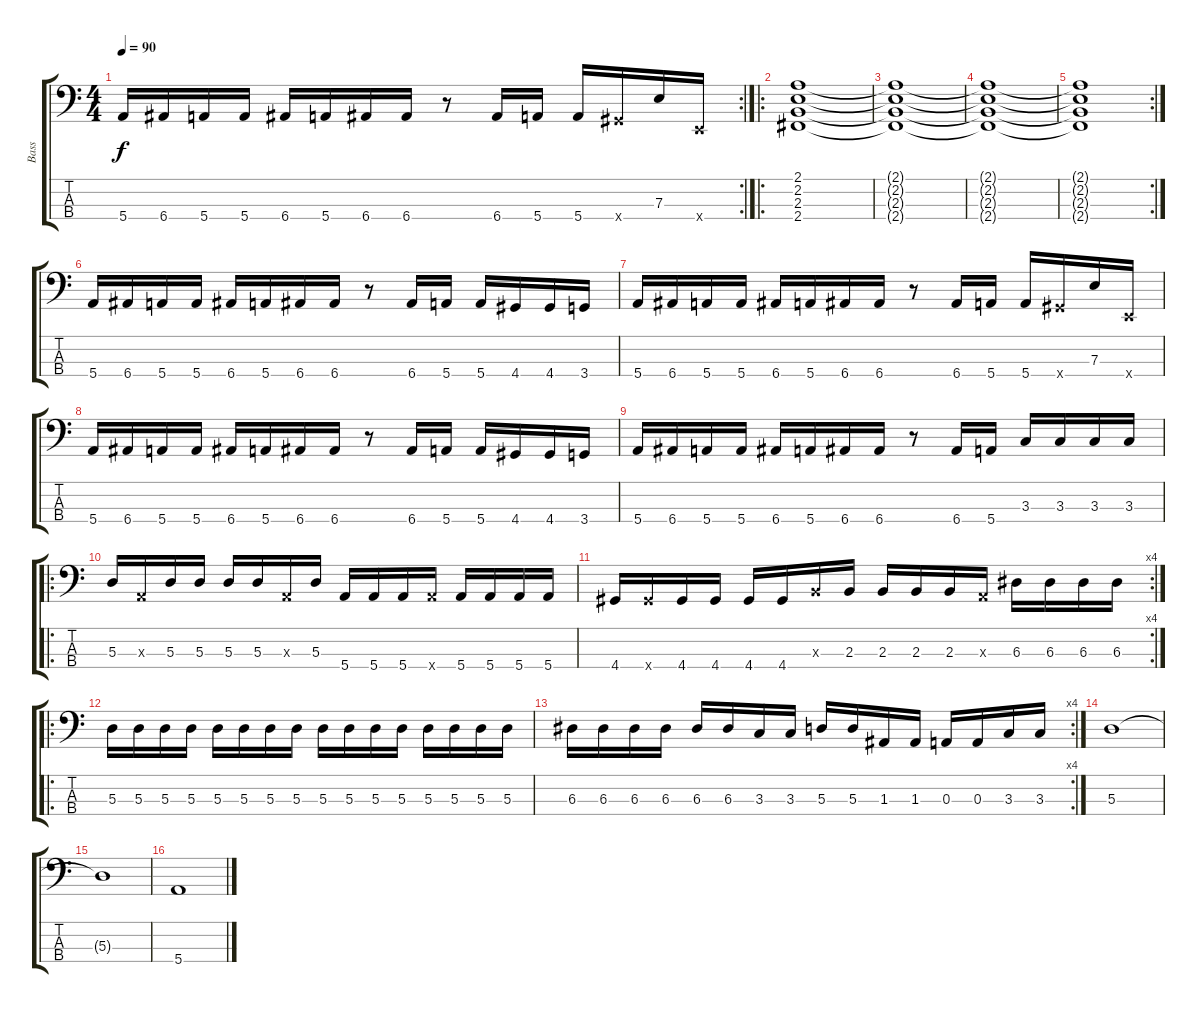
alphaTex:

\track ("Bass" "Bass") {instrument electricbasspick}
\staff {score tabs}
\tuning (G2 D2 A1 E1) {hide}
\rc 2
\ts (4 4)
\tempo 90
\clef f4
\ks c
5.4.16{dy f} 6.4.16 5.4.16 5.4.16 6.4.16 5.4.16 6.4.16 6.4.16 r.8 6.4.16 5.4.16 5.4.16 4.4{x}.16 7.3.16 0.4{x}.16 |
\ro
(2.1 2.2 2.3 2.4).1{volume 16 instrument pad2warm} |
(2.1{t} 2.2{t} 2.3{t} 2.4{t}).1 |
(2.1{t} 2.2{t} 2.3{t} 2.4{t}).1 |
\rc 2
(2.1{t} 2.2{t} 2.3{t} 2.4{t}).1 |
5.4.16{volume 16 instrument electricbasspick} 6.4.16 5.4.16 5.4.16 6.4.16 5.4.16 6.4.16 6.4.16 r.8 6.4.16 5.4.16 5.4.16 4.4.16 4.4.16 3.4.16 |
5.4.16 6.4.16 5.4.16 5.4.16 6.4.16 5.4.16 6.4.16 6.4.16 r.8 6.4.16 5.4.16 5.4.16 4.4{x}.16 7.3.16 0.4{x}.16 |
5.4.16{volume 16 instrument electricbasspick} 6.4.16 5.4.16 5.4.16 6.4.16 5.4.16 6.4.16 6.4.16 r.8 6.4.16 5.4.16 5.4.16 4.4.16 4.4.16 3.4.16 |
5.4.16 6.4.16 5.4.16 5.4.16 6.4.16 5.4.16 6.4.16 6.4.16 r.8 6.4.16 5.4.16 3.3.16 3.3.16 3.3.16 3.3.16 |
\ro
5.3.16 0.3{x}.16 5.3.16 5.3.16 5.3.16 5.3.16 0.3{x}.16 5.3.16 5.4.16 5.4.16 5.4.16 5.4{x}.16 5.4.16 5.4.16 5.4.16 5.4.16 |
\rc 4
4.4.16 4.4{x}.16 4.4.16 4.4.16 4.4.16 4.4.16 2.3{x}.16 2.3.16 2.3.16 2.3.16 2.3.16 0.3{x}.16 6.3.16 6.3.16 6.3.16 6.3.16 |
\ro
5.3.16{volume 8} 5.3.16 5.3.16 5.3.16 5.3.16 5.3.16 5.3.16 5.3.16 5.3.16 5.3.16 5.3.16 5.3.16 5.3.16 5.3.16 5.3.16 5.3.16 |
\rc 4
6.3.16 6.3.16 6.3.16 6.3.16 6.3.16 6.3.16 3.3.16 3.3.16 5.3.16 5.3.16 1.3.16 1.3.16 0.3.16 0.3.16 3.3.16 3.3.16 |
5.3.1 |
5.3{t}.1 |
5.4.1
